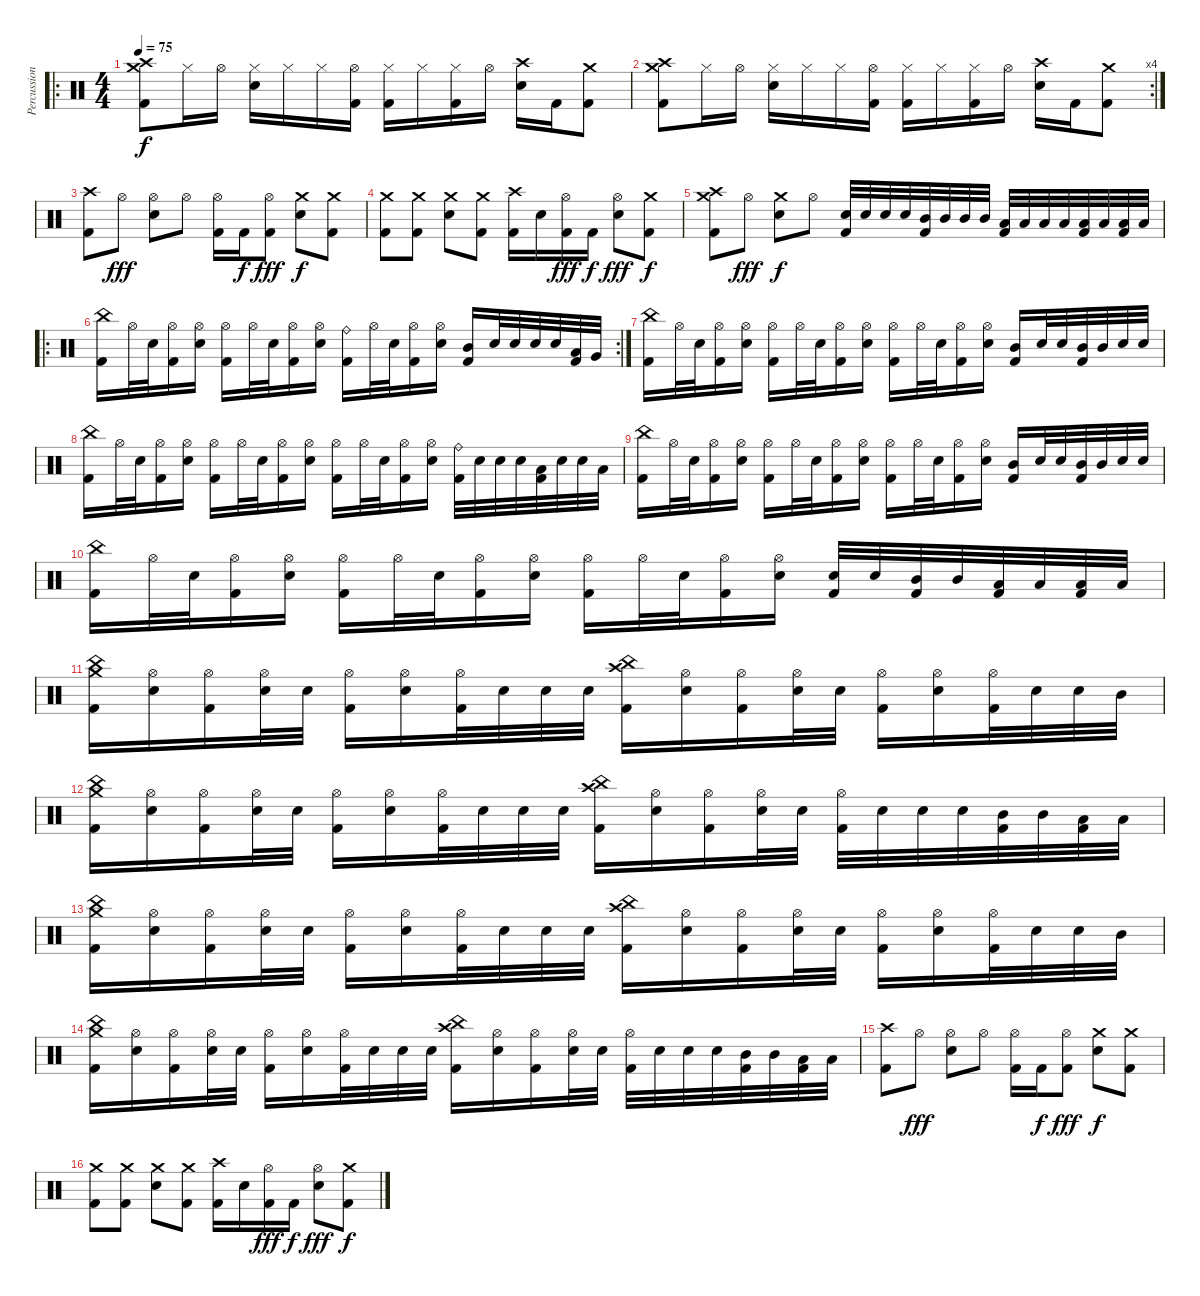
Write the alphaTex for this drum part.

\track ("Percussion" "Percussion") {instrument percussion}
\staff {score}
\articulation defaults
\ro
\ts (4 4)
\tempo 75
\clef neutral
\ks c
("Crash high (hit)" "Crash medium (hit)" "Kick (hit) 2").8{dy f} "Hi-Hat (closed)".16 "Hi-Hat (open)".16 ("Hi-Hat (closed)" "Snare (hit) 2").16 "Hi-Hat (closed)".16 "Hi-Hat (closed)".16 ("Hi-Hat (open)" "Kick (hit) 2").16 ("Hi-Hat (closed)" "Kick (hit) 2").16 "Hi-Hat (closed)".16 ("Hi-Hat (closed)" "Kick (hit) 2").16 "Hi-Hat (open)".16 ("Crash high (hit)" "Snare (hit) 2").16 "Kick (hit) 2".16 ("Crash medium (hit)" "Kick (hit) 2").8 |
\rc 4
("Crash high (hit)" "Crash medium (hit)" "Kick (hit) 2").8 "Hi-Hat (closed)".16 "Hi-Hat (open)".16 ("Hi-Hat (closed)" "Snare (hit) 2").16 "Hi-Hat (closed)".16 "Hi-Hat (closed)".16 ("Hi-Hat (open)" "Kick (hit) 2").16 ("Hi-Hat (closed)" "Kick (hit) 2").16 "Hi-Hat (closed)".16 ("Hi-Hat (closed)" "Kick (hit) 2").16 "Hi-Hat (open)".16 ("Crash high (hit)" "Snare (hit) 2").16 "Kick (hit) 2".16 ("Crash medium (hit)" "Kick (hit) 2").8 |
("Crash high (hit)" "Kick (hit) 2").8 "Hi-Hat (open)".8{dy fff} ("Hi-Hat (open)" "Snare (hit) 2").8 "Hi-Hat (open)".8 ("Hi-Hat (open)" "Kick (hit) 2").16 "Kick (hit) 2".16{dy f} ("Hi-Hat (open)" "Kick (hit) 2").8{dy fff} ("Crash medium (hit)" "Snare (hit) 2").8{dy f} ("Crash medium (hit)" "Kick (hit) 2").8 |
("Crash medium (hit)" "Kick (hit) 2").8 ("Crash medium (hit)" "Kick (hit) 2").8 ("Crash medium (hit)" "Snare (hit) 2").8 ("Crash medium (hit)" "Kick (hit) 2").8 ("Crash high (hit)" "Kick (hit) 2").16 "Snare (hit) 2".16 ("Hi-Hat (open)" "Kick (hit) 2").16{dy fff} "Kick (hit) 2".16{dy f} ("Hi-Hat (open)" "Snare (hit) 2").8{dy fff} ("Crash medium (hit)" "Kick (hit) 2").8{dy f} |
("Crash high (hit)" "Crash medium (hit)" "Kick (hit) 2").8 "Hi-Hat (open)".8{dy fff} ("Crash medium (hit)" "Snare (hit) 2").8{dy f} "Hi-Hat (open)".8 ("Snare (hit) 2" "Kick (hit) 2").32 "Snare (hit) 2".32 "Snare (hit) 2".32 "Snare (hit) 2".32 ("Mid Tom (hit)" "Kick (hit) 2").32 "Mid Tom (hit)".32 "Mid Tom (hit)".32 "Mid Tom (hit)".32 ("Low Tom (hit)" "Kick (hit) 2").32 "Low Tom (hit)".32 "Low Tom (hit)".32 "Low Tom (hit)".32 ("Low Floor Tom (hit)" "Kick (hit) 2").32 "Low Floor Tom (hit)".32 ("Low Floor Tom (hit)" "Kick (hit) 2").32 "Low Floor Tom (hit)".32 |
\ro
\rc 2
("China (hit)" "Kick (hit) 2").16 "Hi-Hat (open)".32 "Snare (hit) 2".32 ("Hi-Hat (open)" "Kick (hit) 2").16 ("Hi-Hat (open)" "Snare (hit) 2").16 ("Hi-Hat (open)" "Kick (hit) 2").16 "Hi-Hat (open)".32 "Snare (hit) 2".32 ("Hi-Hat (open)" "Kick (hit) 2").16 ("Hi-Hat (open)" "Snare (hit) 2").16 ("Ride (bell)" "Kick (hit) 2").16 "Hi-Hat (open)".32 "Snare (hit) 2".32 ("Hi-Hat (open)" "Kick (hit) 2").16 ("Hi-Hat (open)" "Snare (hit) 2").16 ("Mid Tom (hit)" "Kick (hit) 2").16 "Snare (hit) 2".32 "Snare (hit) 2".32 "Snare (hit) 2".32 "Snare (hit) 2".32 ("Low Tom (hit)" "Kick (hit) 2").32 "Very Low Tom (hit)".32 |
("China (hit)" "Kick (hit) 2").16 "Hi-Hat (open)".32 "Snare (hit) 2".32 ("Hi-Hat (open)" "Kick (hit) 2").16 ("Hi-Hat (open)" "Snare (hit) 2").16 ("Hi-Hat (open)" "Kick (hit) 2").16 "Hi-Hat (open)".32 "Snare (hit) 2".32 ("Hi-Hat (open)" "Kick (hit) 2").16 ("Hi-Hat (open)" "Snare (hit) 2").16 ("Hi-Hat (open)" "Kick (hit) 2").16 "Hi-Hat (open)".32 "Snare (hit) 2".32 ("Hi-Hat (open)" "Kick (hit) 2").16 ("Hi-Hat (open)" "Snare (hit) 2").16 ("Mid Tom (hit)" "Kick (hit) 2").16 "Snare (hit) 2".32 "Snare (hit) 2".32 ("Mid Tom (hit)" "Kick (hit) 2").32 "Mid Tom (hit)".32 "Snare (hit) 2".32 "Snare (hit) 2".32 |
("China (hit)" "Kick (hit) 2").16 "Hi-Hat (open)".32 "Snare (hit) 2".32 ("Hi-Hat (open)" "Kick (hit) 2").16 ("Hi-Hat (open)" "Snare (hit) 2").16 ("Hi-Hat (open)" "Kick (hit) 2").16 "Hi-Hat (open)".32 "Snare (hit) 2".32 ("Hi-Hat (open)" "Kick (hit) 2").16 ("Hi-Hat (open)" "Snare (hit) 2").16 ("Hi-Hat (open)" "Kick (hit) 2").16 "Hi-Hat (open)".32 "Snare (hit) 2".32 ("Hi-Hat (open)" "Kick (hit) 2").16 ("Hi-Hat (open)" "Snare (hit) 2").16 ("Ride (bell)" "Kick (hit) 2").32 "Snare (hit) 2".32 "Snare (hit) 2".32 "Snare (hit) 2".32 ("Low Tom (hit)" "Kick (hit) 2").32 "Snare (hit) 2".32 "Snare (hit) 2".32 "Low Floor Tom (hit)".32 |
("China (hit)" "Kick (hit) 2").16 "Hi-Hat (open)".32 "Snare (hit) 2".32 ("Hi-Hat (open)" "Kick (hit) 2").16 ("Hi-Hat (open)" "Snare (hit) 2").16 ("Hi-Hat (open)" "Kick (hit) 2").16 "Hi-Hat (open)".32 "Snare (hit) 2".32 ("Hi-Hat (open)" "Kick (hit) 2").16 ("Hi-Hat (open)" "Snare (hit) 2").16 ("Hi-Hat (open)" "Kick (hit) 2").16 "Hi-Hat (open)".32 "Snare (hit) 2".32 ("Hi-Hat (open)" "Kick (hit) 2").16 ("Hi-Hat (open)" "Snare (hit) 2").16 ("Mid Tom (hit)" "Kick (hit) 2").16 "Snare (hit) 2".32 "Snare (hit) 2".32 ("Mid Tom (hit)" "Kick (hit) 2").32 "Mid Tom (hit)".32 "Snare (hit) 2".32 "Snare (hit) 2".32 |
("China (hit)" "Kick (hit) 2").16 "Hi-Hat (open)".32 "Snare (hit) 2".32 ("Hi-Hat (open)" "Kick (hit) 2").16 ("Hi-Hat (open)" "Snare (hit) 2").16 ("Hi-Hat (open)" "Kick (hit) 2").16 "Hi-Hat (open)".32 "Snare (hit) 2".32 ("Hi-Hat (open)" "Kick (hit) 2").16 ("Hi-Hat (open)" "Snare (hit) 2").16 ("Hi-Hat (open)" "Kick (hit) 2").16 "Hi-Hat (open)".32 "Snare (hit) 2".32 ("Hi-Hat (open)" "Kick (hit) 2").16 ("Hi-Hat (open)" "Snare (hit) 2").16 ("Snare (hit) 2" "Kick (hit) 2").32 "Snare (hit) 2".32 ("Mid Tom (hit)" "Kick (hit) 2").32 "Mid Tom (hit)".32 ("Low Tom (hit)" "Kick (hit) 2").32 "Low Tom (hit)".32 ("Low Floor Tom (hit)" "Kick (hit) 2").32 "Low Floor Tom (hit)".32 |
("China (hit)" "Crash medium (hit)" "Kick (hit) 2").16 ("Hi-Hat (open)" "Snare (hit) 2").16 ("Hi-Hat (open)" "Kick (hit) 2").16 ("Hi-Hat (open)" "Snare (hit) 2").32 "Snare (hit) 2".32 ("Hi-Hat (open)" "Kick (hit) 2").16 ("Hi-Hat (open)" "Snare (hit) 2").16 ("Hi-Hat (open)" "Kick (hit) 2").32 "Snare (hit) 2".32 "Snare (hit) 2".32 "Snare (hit) 2".32 ("China (hit)" "Crash high (hit)" "Kick (hit) 2").16 ("Hi-Hat (open)" "Snare (hit) 2").16 ("Hi-Hat (open)" "Kick (hit) 2").16 ("Hi-Hat (open)" "Snare (hit) 2").32 "Snare (hit) 2".32 ("Hi-Hat (open)" "Kick (hit) 2").16 ("Hi-Hat (open)" "Snare (hit) 2").16 ("Hi-Hat (open)" "Kick (hit) 2").32 "Snare (hit) 2".32 "Snare (hit) 2".32 "Mid Tom (hit)".32 |
("China (hit)" "Crash medium (hit)" "Kick (hit) 2").16 ("Hi-Hat (open)" "Snare (hit) 2").16 ("Hi-Hat (open)" "Kick (hit) 2").16 ("Hi-Hat (open)" "Snare (hit) 2").32 "Snare (hit) 2".32 ("Hi-Hat (open)" "Kick (hit) 2").16 ("Hi-Hat (open)" "Snare (hit) 2").16 ("Hi-Hat (open)" "Kick (hit) 2").32 "Snare (hit) 2".32 "Snare (hit) 2".32 "Snare (hit) 2".32 ("China (hit)" "Crash high (hit)" "Kick (hit) 2").16 ("Hi-Hat (open)" "Snare (hit) 2").16 ("Hi-Hat (open)" "Kick (hit) 2").16 ("Hi-Hat (open)" "Snare (hit) 2").32 "Snare (hit) 2".32 ("Hi-Hat (open)" "Kick (hit) 2").32 "Snare (hit) 2".32 "Snare (hit) 2".32 "Snare (hit) 2".32 ("Mid Tom (hit)" "Kick (hit) 2").32 "Mid Tom (hit)".32 ("Low Tom (hit)" "Kick (hit) 2").32 "Low Tom (hit)".32 |
("China (hit)" "Crash medium (hit)" "Kick (hit) 2").16 ("Hi-Hat (open)" "Snare (hit) 2").16 ("Hi-Hat (open)" "Kick (hit) 2").16 ("Hi-Hat (open)" "Snare (hit) 2").32 "Snare (hit) 2".32 ("Hi-Hat (open)" "Kick (hit) 2").16 ("Hi-Hat (open)" "Snare (hit) 2").16 ("Hi-Hat (open)" "Kick (hit) 2").32 "Snare (hit) 2".32 "Snare (hit) 2".32 "Snare (hit) 2".32 ("China (hit)" "Crash high (hit)" "Kick (hit) 2").16 ("Hi-Hat (open)" "Snare (hit) 2").16 ("Hi-Hat (open)" "Kick (hit) 2").16 ("Hi-Hat (open)" "Snare (hit) 2").32 "Snare (hit) 2".32 ("Hi-Hat (open)" "Kick (hit) 2").16 ("Hi-Hat (open)" "Snare (hit) 2").16 ("Hi-Hat (open)" "Kick (hit) 2").32 "Snare (hit) 2".32 "Snare (hit) 2".32 "Mid Tom (hit)".32 |
("China (hit)" "Crash medium (hit)" "Kick (hit) 2").16 ("Hi-Hat (open)" "Snare (hit) 2").16 ("Hi-Hat (open)" "Kick (hit) 2").16 ("Hi-Hat (open)" "Snare (hit) 2").32 "Snare (hit) 2".32 ("Hi-Hat (open)" "Kick (hit) 2").16 ("Hi-Hat (open)" "Snare (hit) 2").16 ("Hi-Hat (open)" "Kick (hit) 2").32 "Snare (hit) 2".32 "Snare (hit) 2".32 "Snare (hit) 2".32 ("China (hit)" "Crash high (hit)" "Kick (hit) 2").16 ("Hi-Hat (open)" "Snare (hit) 2").16 ("Hi-Hat (open)" "Kick (hit) 2").16 ("Hi-Hat (open)" "Snare (hit) 2").32 "Snare (hit) 2".32 ("Hi-Hat (open)" "Kick (hit) 2").32 "Snare (hit) 2".32 "Snare (hit) 2".32 "Snare (hit) 2".32 ("Mid Tom (hit)" "Kick (hit) 2").32 "Mid Tom (hit)".32 ("Low Tom (hit)" "Kick (hit) 2").32 "Low Tom (hit)".32 |
("Crash high (hit)" "Kick (hit) 2").8 "Hi-Hat (open)".8{dy fff} ("Hi-Hat (open)" "Snare (hit) 2").8 "Hi-Hat (open)".8 ("Hi-Hat (open)" "Kick (hit) 2").16 "Kick (hit) 2".16{dy f} ("Hi-Hat (open)" "Kick (hit) 2").8{dy fff} ("Crash medium (hit)" "Snare (hit) 2").8{dy f} ("Crash medium (hit)" "Kick (hit) 2").8 |
("Crash medium (hit)" "Kick (hit) 2").8 ("Crash medium (hit)" "Kick (hit) 2").8 ("Crash medium (hit)" "Snare (hit) 2").8 ("Crash medium (hit)" "Kick (hit) 2").8 ("Crash high (hit)" "Kick (hit) 2").16 "Snare (hit) 2".16 ("Hi-Hat (open)" "Kick (hit) 2").16{dy fff} "Kick (hit) 2".16{dy f} ("Hi-Hat (open)" "Snare (hit) 2").8{dy fff} ("Crash medium (hit)" "Kick (hit) 2").8{dy f}
